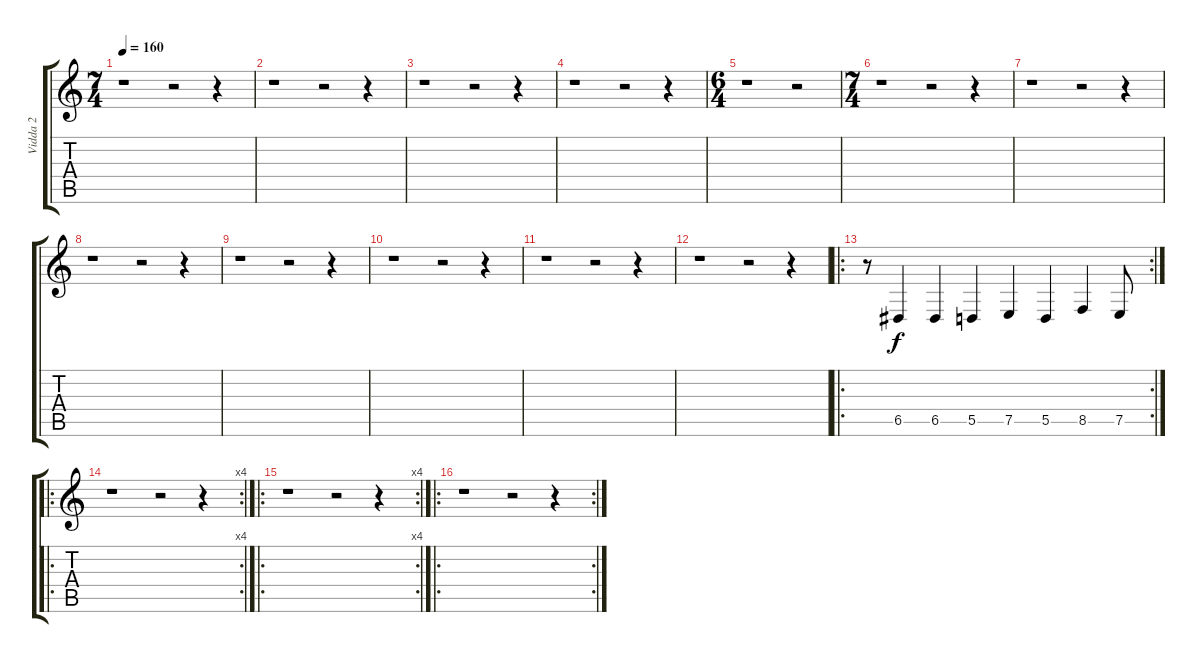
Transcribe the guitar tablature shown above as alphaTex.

\track (" Vidda 2" " Vidda 2") {instrument koto}
\staff {score tabs}
\tuning (E4 B3 G3 D3 A2 E2) {hide}
\ts (7 4)
\tempo 160
\clef g2
\ks c
r.1{dy f} r.2 r.4 |
r.1 r.2 r.4 |
r.1 r.2 r.4 |
r.1 r.2 r.4 |
\ts (6 4)
r.1 r.2 |
\ts (7 4)
r.1 r.2 r.4 |
r.1 r.2 r.4 |
r.1 r.2 r.4 |
r.1 r.2 r.4 |
r.1 r.2 r.4 |
r.1 r.2 r.4 |
r.1 r.2 r.4 |
\ro
\rc 2
r.8 6.5.4 6.5.4 5.5.4 7.5.4 5.5.4 8.5.4 7.5.8 |
\ro
\rc 4
r.1 r.2 r.4 |
\ro
\rc 4
r.1 r.2 r.4 |
\ro
\rc 2
r.1 r.2 r.4
